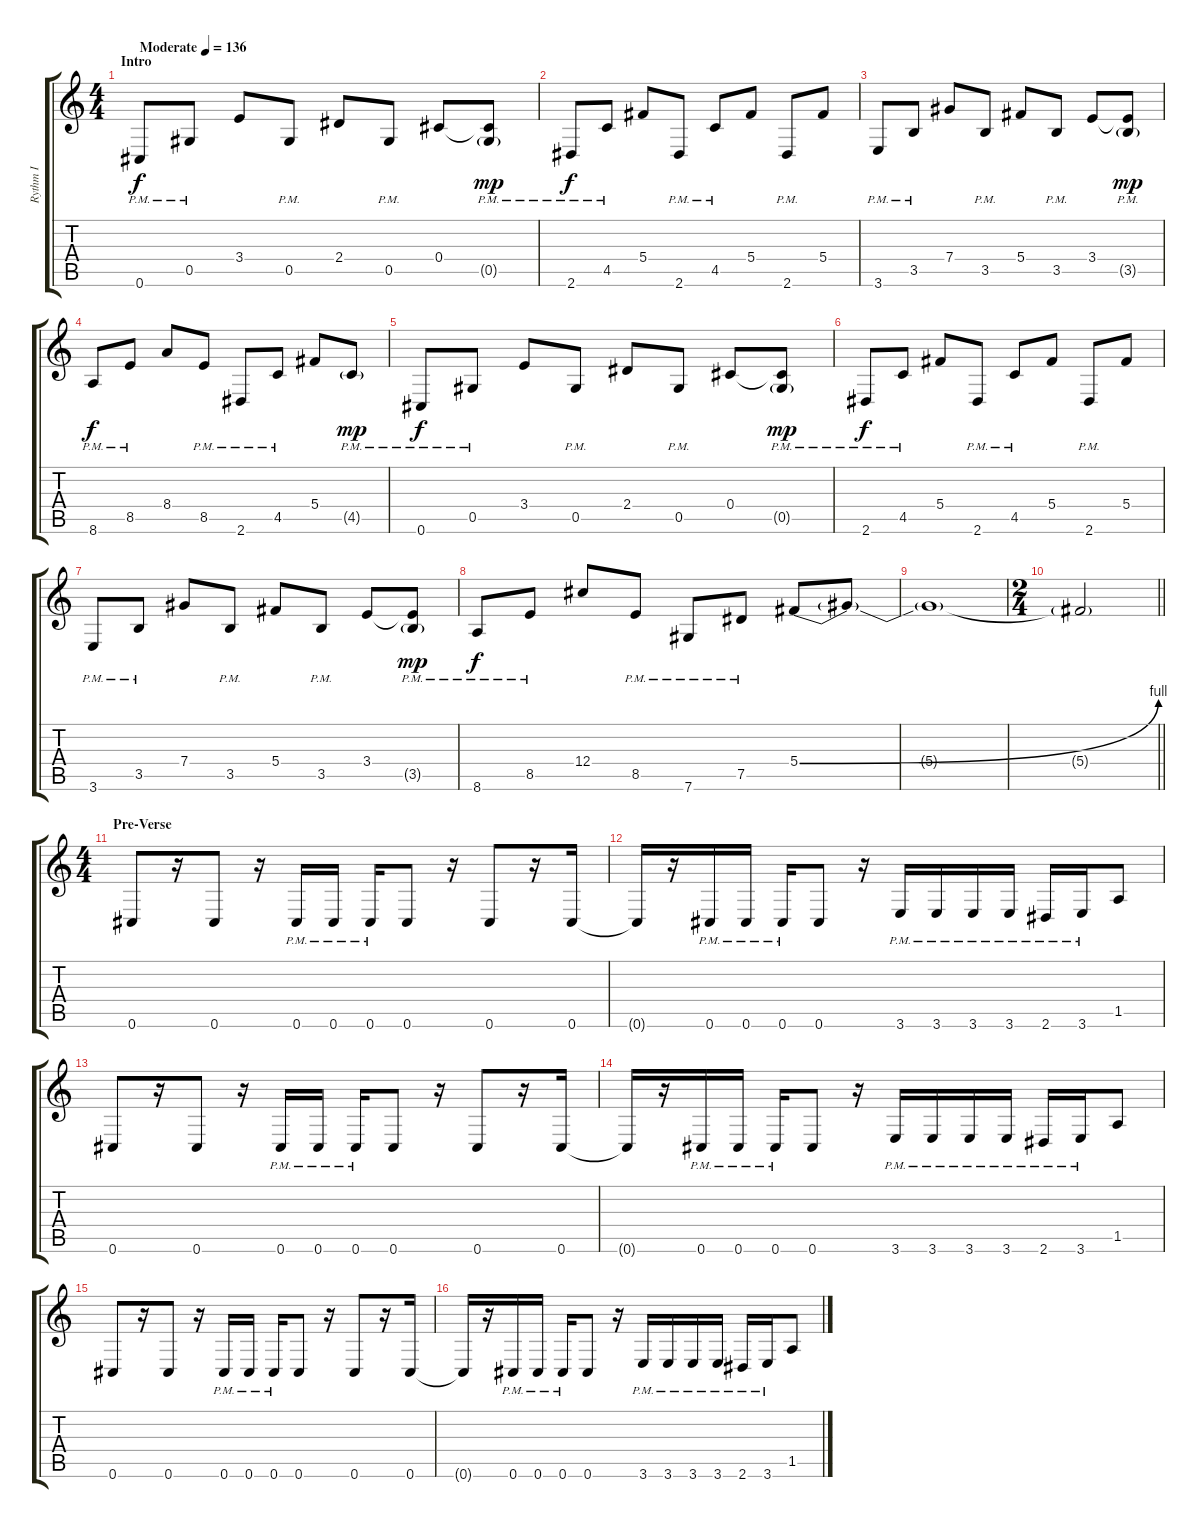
\track ("Rythm I" "Rythm I") {instrument distortionguitar}
\staff {score tabs}
\tuning (Eb4 Bb3 Gb3 Db3 Ab2 Db2) {hide}
\ts (4 4)
\section ("" "Intro")
\tempo (136 "Moderate")
\clef g2
\ks c
0.6{pm}.8{dy f instrument distortionguitar} 0.5{pm}.8 3.4.8 0.5{pm}.8 2.4.8 0.5{pm}.8 0.4.8 (0.4{t} 0.5{g pm}).8{dy mp} |
2.6{pm}.8{dy f} 4.5{pm}.8 5.4.8 2.6{pm}.8 4.5{pm}.8 5.4.8 2.6{pm}.8 5.4.8 |
3.6{pm}.8 3.5{pm}.8 7.4.8 3.5{pm}.8 5.4.8 3.5{pm}.8 3.4.8 (3.4{t} 3.5{g pm}).8{dy mp} |
8.6{pm}.8{dy f} 8.5{pm}.8 8.4.8 8.5{pm}.8 2.6{pm}.8 4.5{pm}.8 5.4.8 4.5{g pm}.8{dy mp} |
0.6{pm}.8{dy f} 0.5{pm}.8 3.4.8 0.5{pm}.8 2.4.8 0.5{pm}.8 0.4.8 (0.4{t} 0.5{g pm}).8{dy mp} |
2.6{pm}.8{dy f} 4.5{pm}.8 5.4.8 2.6{pm}.8 4.5{pm}.8 5.4.8 2.6{pm}.8 5.4.8 |
3.6{pm}.8 3.5{pm}.8 7.4.8 3.5{pm}.8 5.4.8 3.5{pm}.8 3.4.8 (3.4{t} 3.5{g pm}).8{dy mp} |
8.6{pm}.8{dy f} 8.5{pm}.8 12.4.8 8.5{pm}.8 7.6{pm}.8 7.5{pm}.8 5.4{be (bend 0 0 60 4)}.8 5.4{t}.8 |
5.4{t}.1 |
\ts (2 4)
\barLineRight lightlight
5.4{t}.2 |
\ts (4 4)
\section ("" "Pre-Verse")
0.6.8 r.16 0.6.8 r.16 0.6{pm}.16 0.6{pm}.16 0.6{pm}.16 0.6.8 r.16 0.6.8 r.16 0.6.16 |
0.6{t}.16 r.16 0.6{pm}.16 0.6{pm}.16 0.6{pm}.16 0.6.8 r.16 3.6{pm}.16 3.6{pm}.16 3.6{pm}.16 3.6{pm}.16 2.6{pm}.16 3.6{pm}.16 1.5.8 |
0.6.8 r.16 0.6.8 r.16 0.6{pm}.16 0.6{pm}.16 0.6{pm}.16 0.6.8 r.16 0.6.8 r.16 0.6.16 |
0.6{t}.16 r.16 0.6{pm}.16 0.6{pm}.16 0.6{pm}.16 0.6.8 r.16 3.6{pm}.16 3.6{pm}.16 3.6{pm}.16 3.6{pm}.16 2.6{pm}.16 3.6{pm}.16 1.5.8 |
0.6.8 r.16 0.6.8 r.16 0.6{pm}.16 0.6{pm}.16 0.6{pm}.16 0.6.8 r.16 0.6.8 r.16 0.6.16 |
0.6{t}.16 r.16 0.6{pm}.16 0.6{pm}.16 0.6{pm}.16 0.6.8 r.16 3.6{pm}.16 3.6{pm}.16 3.6{pm}.16 3.6{pm}.16 2.6{pm}.16 3.6{pm}.16 1.5.8
